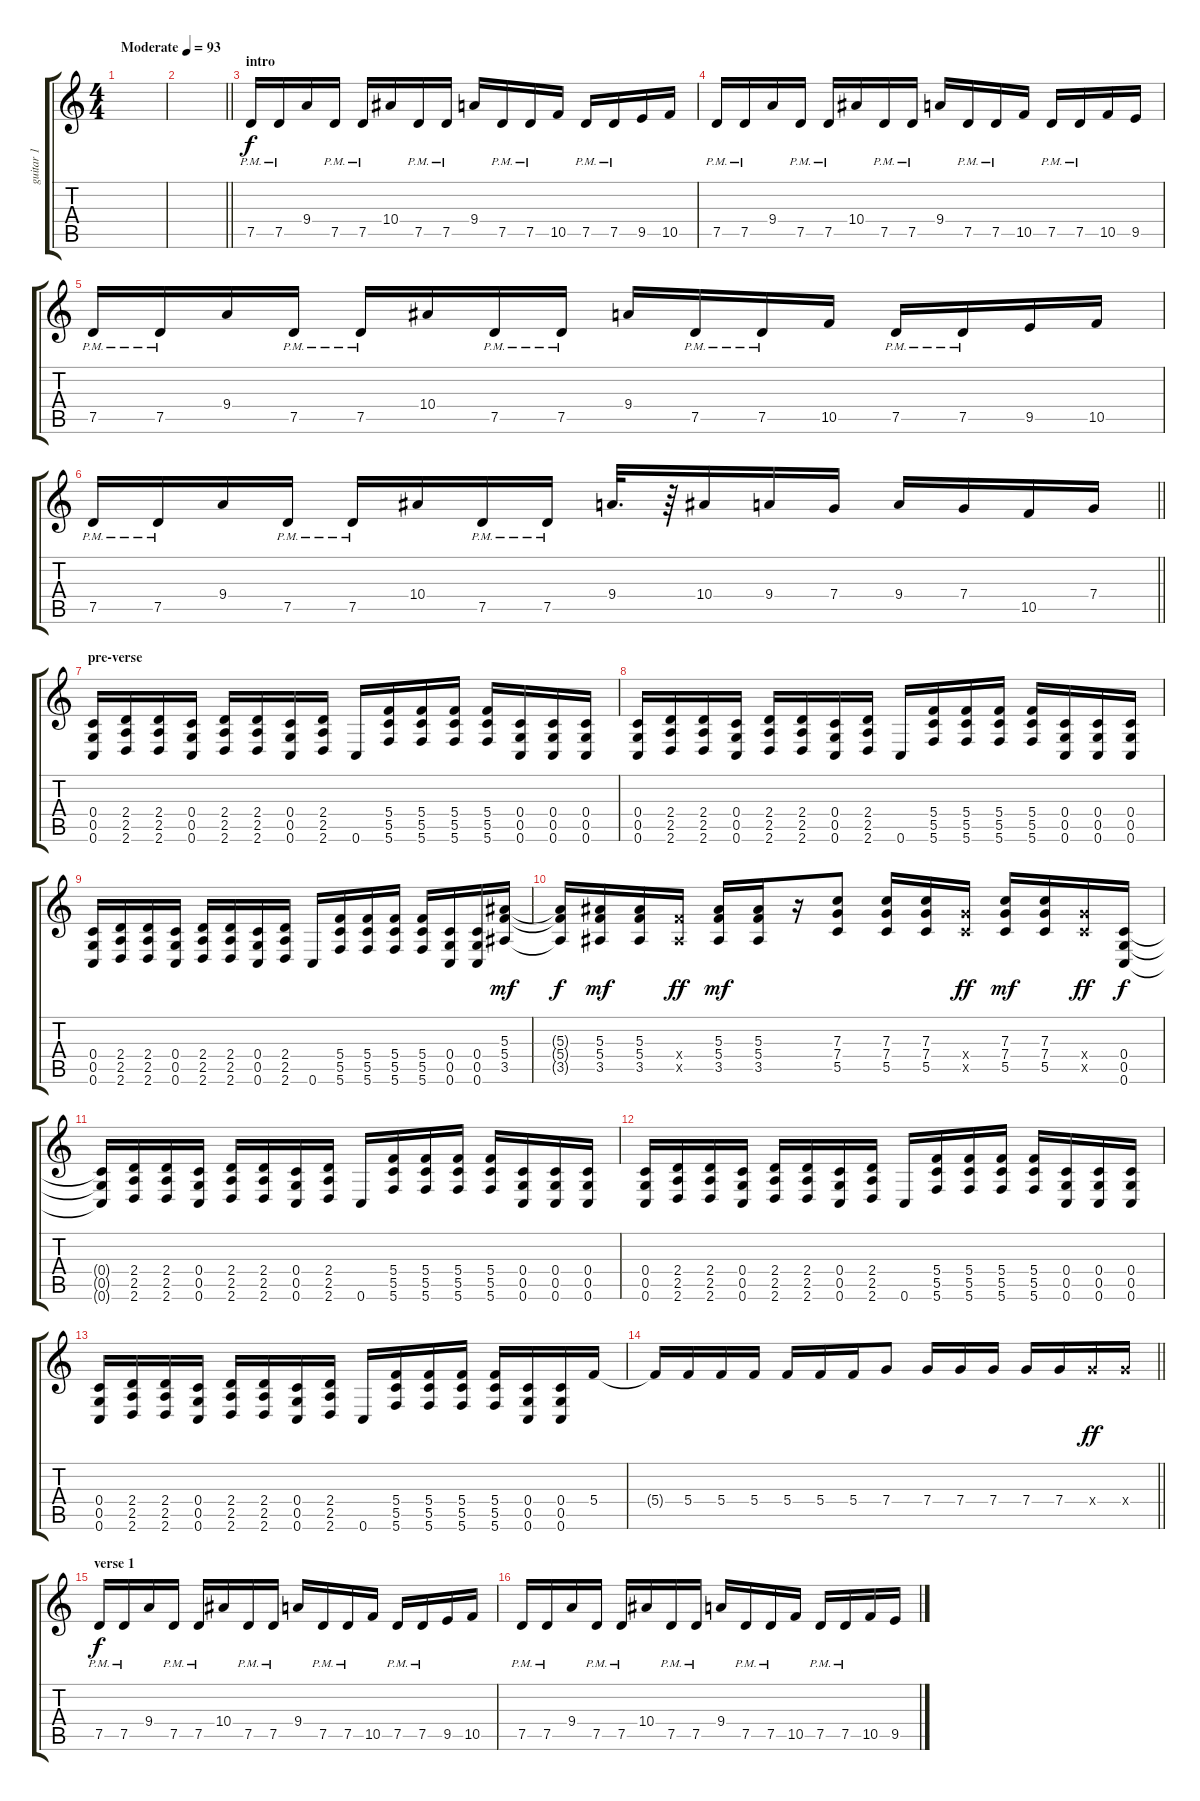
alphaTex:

\track ("guitar 1" "guitar 1") {instrument distortionguitar}
\staff {score tabs}
\tuning (D4 A3 F3 C3 G2 C2) {hide}
\ts (4 4)
\tempo (93 "Moderate")
\clef g2
\ks c
|
\barLineRight lightlight
|
\section ("" "intro")
7.5{pm}.16 7.5{pm}.16 9.4.16 7.5{pm}.16 7.5{pm}.16 10.4.16 7.5{pm}.16 7.5{pm}.16 9.4.16 7.5{pm}.16 7.5{pm}.16 10.5.16 7.5{pm}.16 7.5{pm}.16 9.5.16 10.5.16 |
7.5{pm}.16 7.5{pm}.16 9.4.16 7.5{pm}.16 7.5{pm}.16 10.4.16 7.5{pm}.16 7.5{pm}.16 9.4.16 7.5{pm}.16 7.5{pm}.16 10.5.16 7.5{pm}.16 7.5{pm}.16 10.5.16 9.5.16 |
7.5{pm}.16 7.5{pm}.16 9.4.16 7.5{pm}.16 7.5{pm}.16 10.4.16 7.5{pm}.16 7.5{pm}.16 9.4.16 7.5{pm}.16 7.5{pm}.16 10.5.16 7.5{pm}.16 7.5{pm}.16 9.5.16 10.5.16 |
\barLineRight lightlight
7.5{pm}.16 7.5{pm}.16 9.4.16 7.5{pm}.16 7.5{pm}.16 10.4.16 7.5{pm}.16 7.5{pm}.16 9.4.32{d} r.64 10.4.16 9.4.16 7.4.16 9.4.16 7.4.16 10.5.16 7.4.16 |
\section ("" "pre-verse")
(0.4 0.5 0.6).16 (2.4 2.5 2.6).16 (2.4 2.5 2.6).16 (0.4 0.5 0.6).16 (2.4 2.5 2.6).16 (2.4 2.5 2.6).16 (0.4 0.5 0.6).16 (2.4 2.5 2.6).16 0.6.16 (5.4 5.5 5.6).16 (5.4 5.5 5.6).16 (5.4 5.5 5.6).16 (5.4 5.5 5.6).16 (0.4 0.5 0.6).16 (0.4 0.5 0.6).16 (0.4 0.5 0.6).16 |
(0.4 0.5 0.6).16 (2.4 2.5 2.6).16 (2.4 2.5 2.6).16 (0.4 0.5 0.6).16 (2.4 2.5 2.6).16 (2.4 2.5 2.6).16 (0.4 0.5 0.6).16 (2.4 2.5 2.6).16 0.6.16 (5.4 5.5 5.6).16 (5.4 5.5 5.6).16 (5.4 5.5 5.6).16 (5.4 5.5 5.6).16 (0.4 0.5 0.6).16 (0.4 0.5 0.6).16 (0.4 0.5 0.6).16 |
(0.4 0.5 0.6).16 (2.4 2.5 2.6).16 (2.4 2.5 2.6).16 (0.4 0.5 0.6).16 (2.4 2.5 2.6).16 (2.4 2.5 2.6).16 (0.4 0.5 0.6).16 (2.4 2.5 2.6).16 0.6.16 (5.4 5.5 5.6).16 (5.4 5.5 5.6).16 (5.4 5.5 5.6).16 (5.4 5.5 5.6).16 (0.4 0.5 0.6).16 (0.4 0.5 0.6).16 (5.3 5.4 3.5).16{dy mf} |
(5.3{t} 5.4{t} 3.5{t}).16{dy f} (5.3 5.4 3.5).16{dy mf} (5.3 5.4 3.5).16 (5.4{x} 3.5{x}).16{dy ff} (5.3 5.4 3.5).16{dy mf} (5.3 5.4 3.5).16 r.16 (7.3 7.4 5.5).8 (7.3 7.4 5.5).16 (7.3 7.4 5.5).16 (7.4{x} 5.5{x}).16{dy ff} (7.3 7.4 5.5).16{dy mf} (7.3 7.4 5.5).16 (7.4{x} 5.5{x}).16{dy ff} (0.4 0.5 0.6).16{dy f} |
(0.4{t} 0.5{t} 0.6{t}).16 (2.4 2.5 2.6).16 (2.4 2.5 2.6).16 (0.4 0.5 0.6).16 (2.4 2.5 2.6).16 (2.4 2.5 2.6).16 (0.4 0.5 0.6).16 (2.4 2.5 2.6).16 0.6.16 (5.4 5.5 5.6).16 (5.4 5.5 5.6).16 (5.4 5.5 5.6).16 (5.4 5.5 5.6).16 (0.4 0.5 0.6).16 (0.4 0.5 0.6).16 (0.4 0.5 0.6).16 |
(0.4 0.5 0.6).16 (2.4 2.5 2.6).16 (2.4 2.5 2.6).16 (0.4 0.5 0.6).16 (2.4 2.5 2.6).16 (2.4 2.5 2.6).16 (0.4 0.5 0.6).16 (2.4 2.5 2.6).16 0.6.16 (5.4 5.5 5.6).16 (5.4 5.5 5.6).16 (5.4 5.5 5.6).16 (5.4 5.5 5.6).16 (0.4 0.5 0.6).16 (0.4 0.5 0.6).16 (0.4 0.5 0.6).16 |
(0.4 0.5 0.6).16 (2.4 2.5 2.6).16 (2.4 2.5 2.6).16 (0.4 0.5 0.6).16 (2.4 2.5 2.6).16 (2.4 2.5 2.6).16 (0.4 0.5 0.6).16 (2.4 2.5 2.6).16 0.6.16 (5.4 5.5 5.6).16 (5.4 5.5 5.6).16 (5.4 5.5 5.6).16 (5.4 5.5 5.6).16 (0.4 0.5 0.6).16 (0.4 0.5 0.6).16 5.4.16 |
\barLineRight lightlight
5.4{t}.16 5.4.16 5.4.16 5.4.16 5.4.16 5.4.16 5.4.16 7.4.8 7.4.16 7.4.16 7.4.16 7.4.16 7.4.16 7.4{x}.16{dy ff} 7.4{x}.16 |
\section ("" "verse 1")
7.5{pm}.16{dy f} 7.5{pm}.16 9.4.16 7.5{pm}.16 7.5{pm}.16 10.4.16 7.5{pm}.16 7.5{pm}.16 9.4.16 7.5{pm}.16 7.5{pm}.16 10.5.16 7.5{pm}.16 7.5{pm}.16 9.5.16 10.5.16 |
7.5{pm}.16 7.5{pm}.16 9.4.16 7.5{pm}.16 7.5{pm}.16 10.4.16 7.5{pm}.16 7.5{pm}.16 9.4.16 7.5{pm}.16 7.5{pm}.16 10.5.16 7.5{pm}.16 7.5{pm}.16 10.5.16 9.5.16
